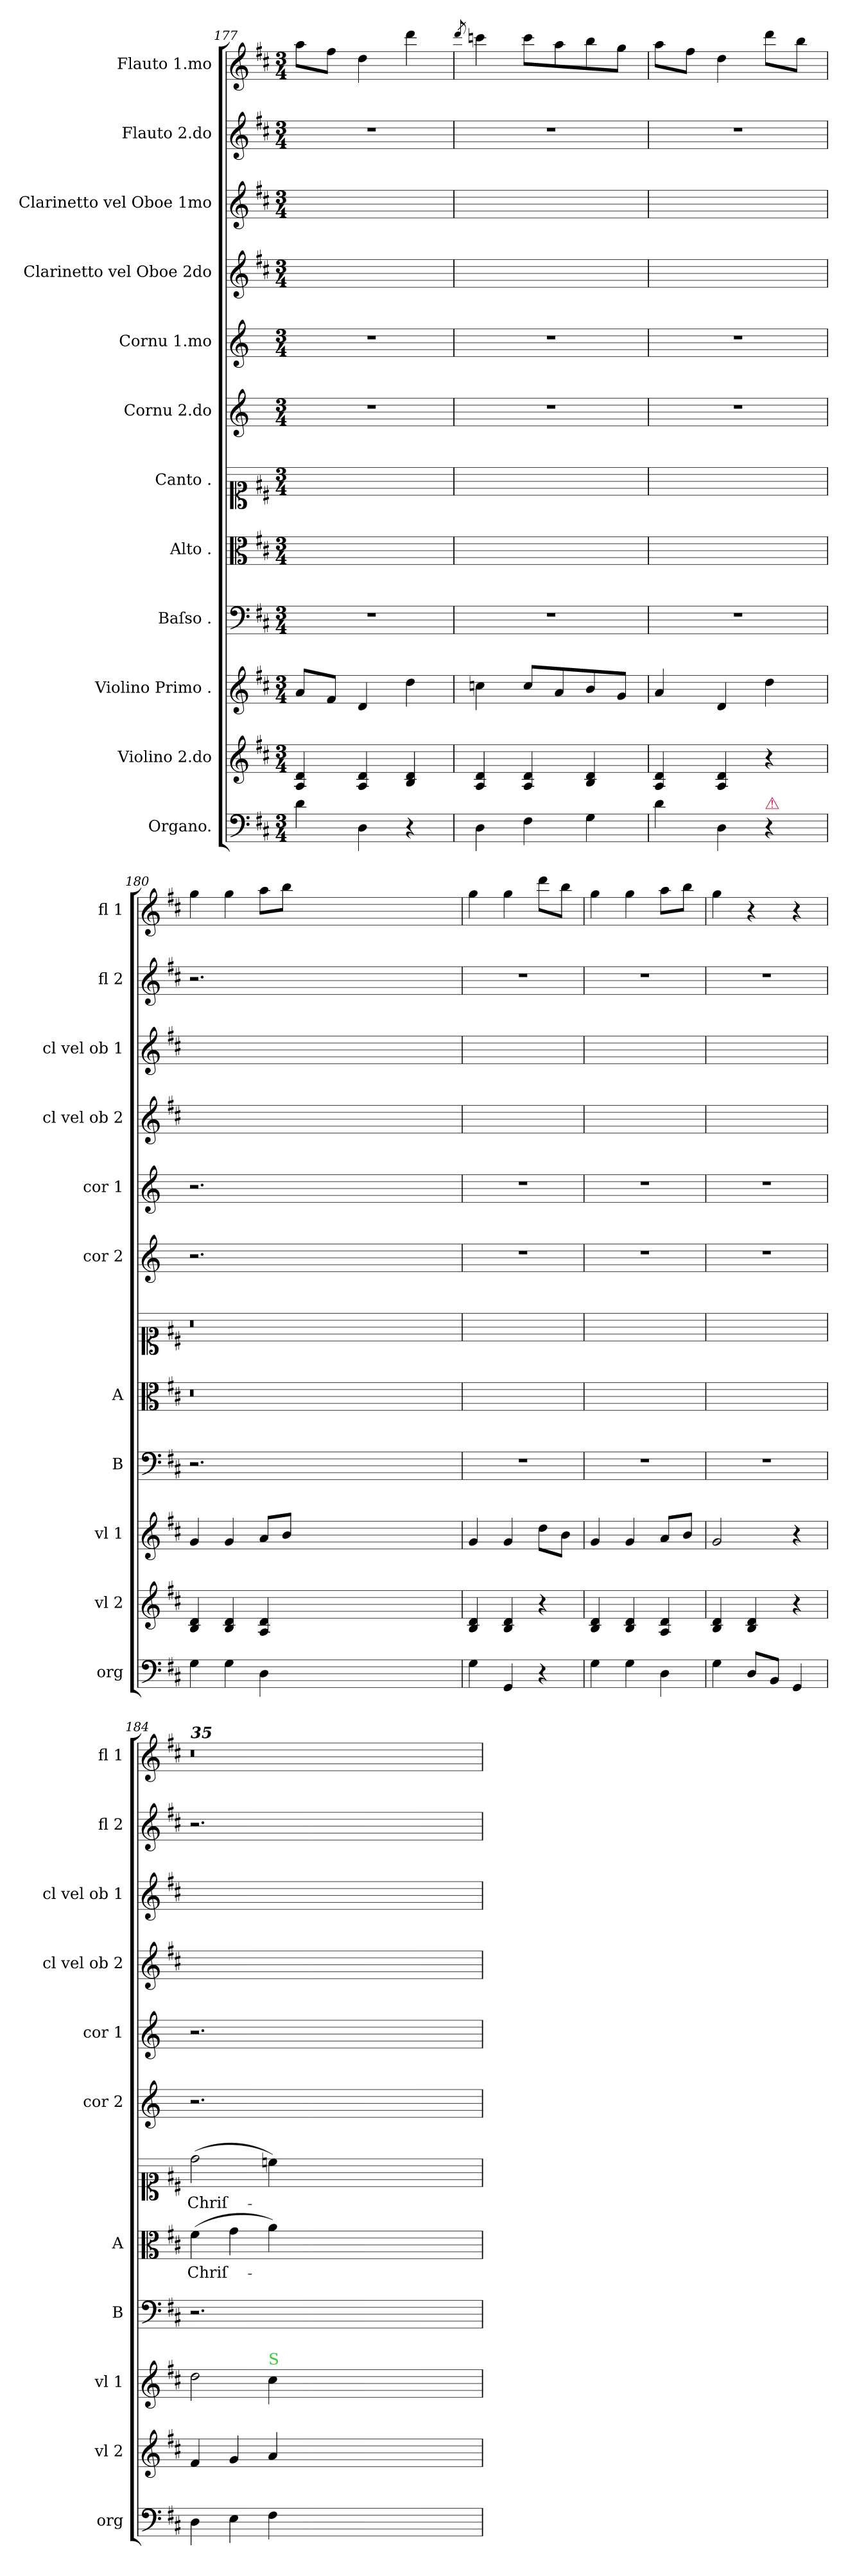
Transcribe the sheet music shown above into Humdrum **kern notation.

**kern	**kern	**kern	**kern	**kern	**text	**kern	**text	**kern	**kern	**kern	**kern	**kern	**kern
*part12	*part11	*part10	*part9	*part8	*part8	*part7	*part7	*part6	*part5	*part4	*part3	*part2	*part1
*staff12	*staff11	*staff10	*staff9	*staff8	*staff8	*staff7	*staff7	*staff6	*staff5	*staff4	*staff3	*staff2	*staff1
*I"Organo.	*I"Violino 2.do	*I"Violino Primo .	*I"Baſso .	*I"Alto .	*	*I"Canto .	*	*I"Cornu 2.do	*I"Cornu 1.mo	*I"Clarinetto vel Oboe 2do	*I"Clarinetto vel Oboe 1mo	*I"Flauto 2.do	*I"Flauto 1.mo
*I'org	*I'vl 2	*I'vl 1	*I'B	*I'A	*	*	*	*I'cor 2	*I'cor 1	*I'cl vel ob 2	*I'cl vel ob 1	*I'fl 2	*I'fl 1
*clefF4	*clefG2	*clefG2	*clefF4	*clefC3	*	*clefC1	*	*clefG2	*clefG2	*clefG2	*clefG2	*clefG2	*clefG2
*	*	*	*	*	*	*	*	*ITrd6c10	*ITrd6c10	*	*	*	*
*k[f#c#]	*k[f#c#]	*k[f#c#]	*k[f#c#]	*k[f#c#]	*	*k[f#c#]	*	*k[f#c#]	*k[f#c#]	*k[f#c#]	*k[f#c#]	*k[f#c#]	*k[f#c#]
*D:	*D:	*D:	*D:	*D:	*	*D:	*	*	*	*D:	*D:	*D:	*D:
*M3/4	*M3/4	*M3/4	*M3/4	*M3/4	*	*M3/4	*	*M3/4	*M3/4	*M3/4	*M3/4	*M3/4	*M3/4
=177	=177	=177	=177	=177	=177	=177	=177	=177	=177	=177	=177	=177	=177
4d\	4A/ 4d/	8a/L	2.r	2.ryy	.	2.ryy	.	2.r	2.r	2.ryy	2.ryy	2.r	8aa\L
.	.	8f#/J	.	.	.	.	.	.	.	.	.	.	8ff#\J
4D\	4A/ 4d/	4d/	.	.	.	.	.	.	.	.	.	.	4dd\
4r	4B/ 4d/	4dd\	.	.	.	.	.	.	.	.	.	.	4ddd\
=178	=178	=178	=178	=178	=178	=178	=178	=178	=178	=178	=178	=178	=178
.	.	.	.	.	.	.	.	.	.	.	.	.	8qddd/
4D\	4A/ 4d/	4ccn\	2.r	2.ryy	.	2.ryy	.	2.r	2.r	2.ryy	2.ryy	2.r	4cccn\
4F#\	4A/ 4d/	8cc/L	.	.	.	.	.	.	.	.	.	.	8ccc\L
.	.	8a/	.	.	.	.	.	.	.	.	.	.	8aa\
4G\	4B/ 4d/	8b/	.	.	.	.	.	.	.	.	.	.	8bb\
.	.	8g/J	.	.	.	.	.	.	.	.	.	.	8gg\J
=179	=179	=179	=179	=179	=179	=179	=179	=179	=179	=179	=179	=179	=179
4d\	4A/ 4d/	4a/	2.r	2.ryy	.	2.ryy	.	2.r	2.r	2.ryy	2.ryy	2.r	8aa\L
.	.	.	.	.	.	.	.	.	.	.	.	.	8ff#\J
4D\	4A/ 4d/	4d/	.	.	.	.	.	.	.	.	.	.	4dd\
!LO:TX:a:color=crimson:t=⚠	!	!	!	!	!	!	!	!	!	!	!	!	!
4r	4r	4dd\	.	.	.	.	.	.	.	.	.	.	8ddd\L
.	.	.	.	.	.	.	.	.	.	.	.	.	8bb\J
=180	=180	=180	=180	=180	=180	=180	=180	=180	=180	=180	=180	=180	=180
4G\	4B/ 4d/	4g/	2.r	0.r	.	0.r	.	2.r	2.r	2.ryy	2.ryy	2.r	4gg\
4G\	4B/ 4d/	4g/	.	.	.	.	.	.	.	.	.	.	4gg\
4D\	4A/ 4d/	8a/L	.	.	.	.	.	.	.	.	.	.	8aa\L
.	.	8b/J	.	.	.	.	.	.	.	.	.	.	8bb\J
0ryy	0ryy	0ryy	0ryy	.	.	.	.	0ryy	0ryy	0ryy	0ryy	0ryy	0ryy
4ryy	4ryy	4ryy	4ryy	.	.	.	.	4ryy	4ryy	4ryy	4ryy	4ryy	4ryy
=181	=181	=181	=181	=181	=181	=181	=181	=181	=181	=181	=181	=181	=181
4G\	4B/ 4d/	4g/	2.r	2.ryy	.	2.ryy	.	2.r	2.r	2.ryy	2.ryy	2.r	4gg\
4GG/	4B/ 4d/	4g/	.	.	.	.	.	.	.	.	.	.	4gg\
4r	4r	8dd\L	.	.	.	.	.	.	.	.	.	.	8ddd\L
.	.	8b\J	.	.	.	.	.	.	.	.	.	.	8bb\J
=182	=182	=182	=182	=182	=182	=182	=182	=182	=182	=182	=182	=182	=182
4G\	4B/ 4d/	4g/	2.r	2.ryy	.	2.ryy	.	2.r	2.r	2.ryy	2.ryy	2.r	4gg\
4G\	4B/ 4d/	4g/	.	.	.	.	.	.	.	.	.	.	4gg\
4D\	4A/ 4d/	8a/L	.	.	.	.	.	.	.	.	.	.	8aa\L
.	.	8b/J	.	.	.	.	.	.	.	.	.	.	8bb\J
=183	=183	=183	=183	=183	=183	=183	=183	=183	=183	=183	=183	=183	=183
4G\	4B/ 4d/	2g/	2.r	2.ryy	.	2.ryy	.	2.r	2.r	2.ryy	2.ryy	2.r	4gg\
8D/L	4B/ 4d/	.	.	.	.	.	.	.	.	.	.	.	4r
8BB/J	.	.	.	.	.	.	.	.	.	.	.	.	.
4GG/	4r	4r	.	.	.	.	.	.	.	.	.	.	4r
=184	=184	=184	=184	=184	=184	=184	=184	=184	=184	=184	=184	=184	=184
!	!	!	!	!	!	!	!	!	!	!	!	!	!LO:TX:a:Bi:t=35
4D\	4f#/	2dd\	2.r	(4f#\	Chriſ-	(2dd\	Chriſ-	2.r	2.r	2.ryy	2.ryy	2.r	0.r
4E\	4g/	.	.	4g\	.	.	.	.	.	.	.	.	.
!	!	!LO:TX:a:color=limegreen:t=S	!	!	!	!	!	!	!	!	!	!	!
4F#\	4a/	4cc#\	.	4a\)	.	4ccn\)	.	.	.	.	.	.	.
0ryy	0ryy	0ryy	0ryy	0ryy	.	0ryy	.	0ryy	0ryy	0ryy	0ryy	0ryy	.
4ryy	4ryy	4ryy	4ryy	4ryy	.	4ryy	.	4ryy	4ryy	4ryy	4ryy	4ryy	.
=	=	=	=	=	=	=	=	=	=	=	=	=	=
*-	*-	*-	*-	*-	*-	*-	*-	*-	*-	*-	*-	*-	*-
